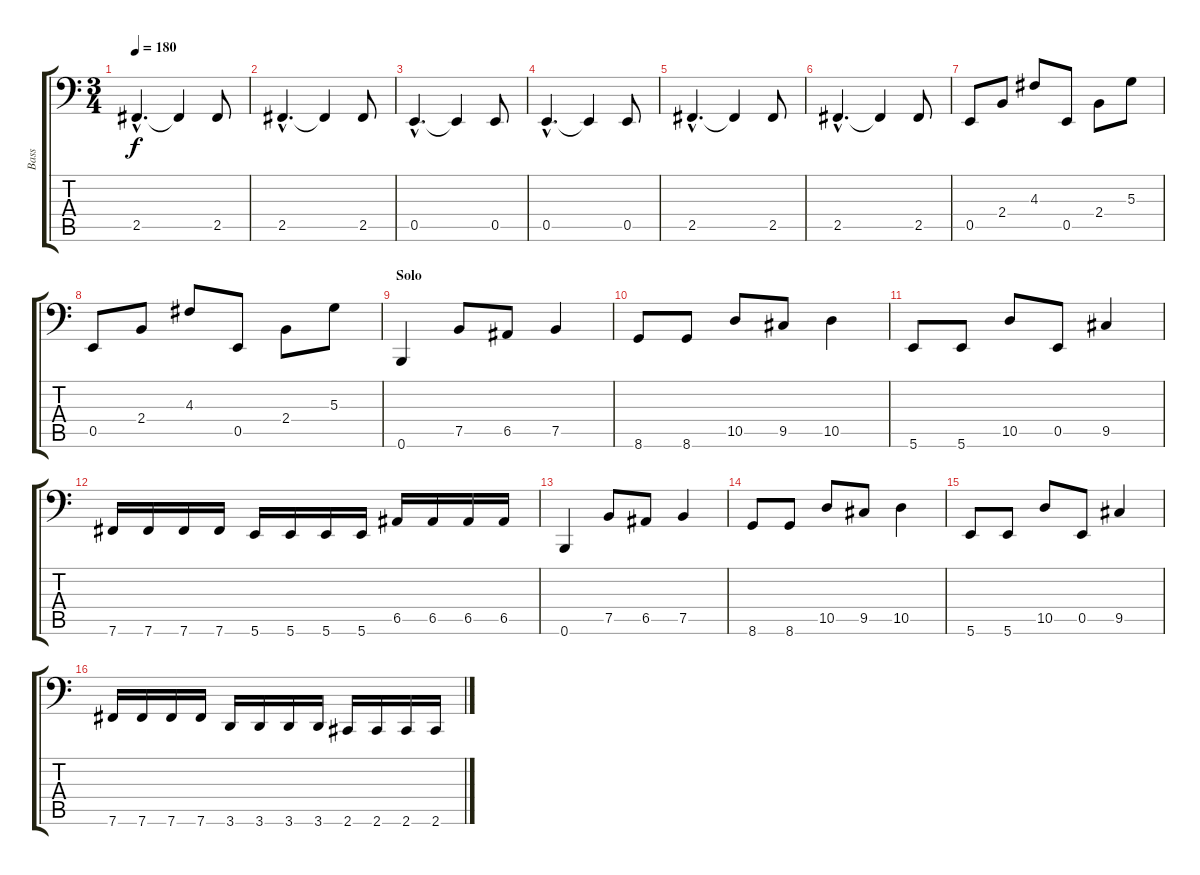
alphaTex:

\track ("Bass" "Bass") {instrument electricbasspick}
\staff {score tabs}
\tuning (B2 Gb2 D2 A1 E1 B0) {hide}
\ts (3 4)
\tempo 180
\clef f4
\ks c
2.5{hac}.4{d dy f} 2.5{t}.4 2.5.8 |
2.5{hac}.4{d} 2.5{t}.4 2.5.8 |
0.5{hac}.4{d} 0.5{t}.4 0.5.8 |
0.5{hac}.4{d} 0.5{t}.4 0.5.8 |
2.5{hac}.4{d} 2.5{t}.4 2.5.8 |
2.5{hac}.4{d} 2.5{t}.4 2.5.8 |
0.5.8 2.4.8 4.3.8 0.5.8 2.4.8 5.3.8 |
0.5.8 2.4.8 4.3.8 0.5.8 2.4.8 5.3.8 |
\section ("" "Solo")
0.6.4 7.5.8 6.5.8 7.5.4 |
8.6.8 8.6.8 10.5.8 9.5.8 10.5.4 |
5.6.8 5.6.8 10.5.8 0.5.8 9.5.4 |
7.6.16 7.6.16 7.6.16 7.6.16 5.6.16 5.6.16 5.6.16 5.6.16 6.5.16 6.5.16 6.5.16 6.5.16 |
0.6.4 7.5.8 6.5.8 7.5.4 |
8.6.8 8.6.8 10.5.8 9.5.8 10.5.4 |
5.6.8 5.6.8 10.5.8 0.5.8 9.5.4 |
7.6.16 7.6.16 7.6.16 7.6.16 3.6.16 3.6.16 3.6.16 3.6.16 2.6.16 2.6.16 2.6.16 2.6.16
